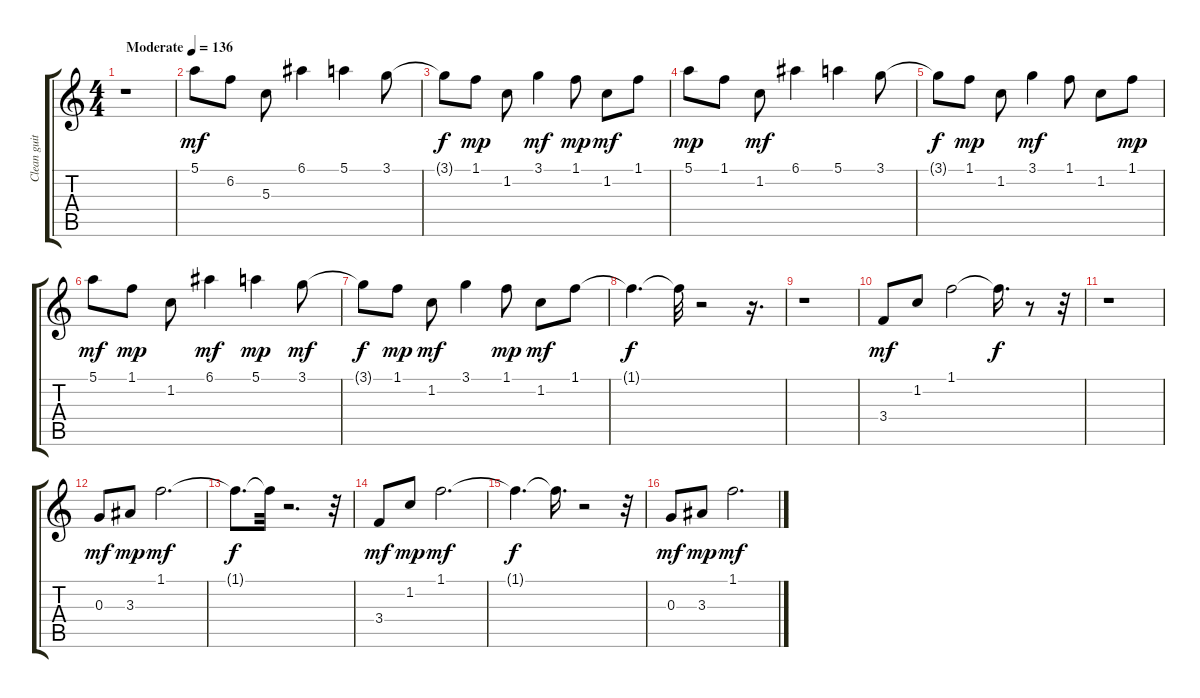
\track ("Clean guitar" "Clean guit") {instrument electricguitarclean}
\staff {score tabs}
\tuning (E4 B3 G3 D3 A2 E2) {hide}
\ts (4 4)
\tempo (136 "Moderate")
\clef g2
\ks c
r.1{dy mf instrument electricguitarclean} |
5.1.8 6.2.8 5.3.8 6.1.4 5.1.4 3.1.8 |
3.1{t}.8{dy f} 1.1.8{dy mp} 1.2.8 3.1.4{dy mf} 1.1.8{dy mp} 1.2.8{dy mf} 1.1.8 |
5.1.8{dy mp} 1.1.8 1.2.8{dy mf} 6.1.4 5.1.4 3.1.8 |
3.1{t}.8{dy f} 1.1.8{dy mp} 1.2.8 3.1.4{dy mf} 1.1.8 1.2.8 1.1.8{dy mp} |
5.1.8{dy mf} 1.1.8{dy mp} 1.2.8 6.1.4{dy mf} 5.1.4{dy mp} 3.1.8{dy mf} |
3.1{t}.8{dy f} 1.1.8{dy mp} 1.2.8{dy mf} 3.1.4 1.1.8{dy mp} 1.2.8{dy mf} 1.1.8 |
1.1{t}.4{d dy f} 1.1{t}.32 r.2 r.16{d} |
r.1 |
3.4.8{dy mf} 1.2.8 1.1.2 1.1{t}.16{d dy f} r.8 r.32 |
r.1 |
0.3.8{dy mf} 3.3.8{dy mp} 1.1.2{d dy mf} |
1.1{t}.8{d dy f} 1.1{t}.32 r.2{d} r.32 |
3.4.8{dy mf} 1.2.8{dy mp} 1.1.2{d dy mf} |
1.1{t}.4{d dy f} 1.1{t}.16{d} r.2 r.32 |
0.3.8{dy mf} 3.3.8{dy mp} 1.1.2{d dy mf}
